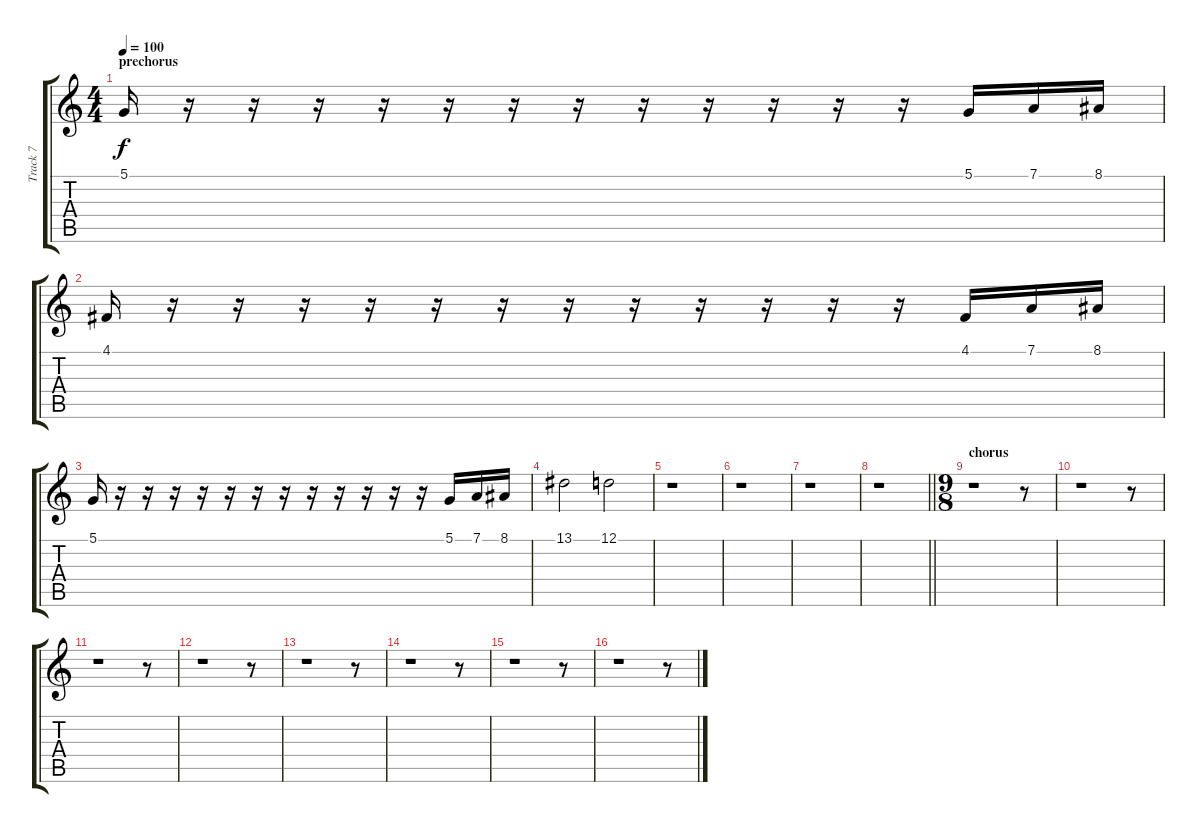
\track ("Track 7" "Track 7") {instrument tubularbells}
\staff {score tabs}
\tuning (D4 A3 F3 C3 G2 C2) {hide}
\ts (4 4)
\section ("" "prechorus")
\tempo 100
\clef g2
\ks c
5.1.16{dy f} r.16 r.16 r.16 r.16 r.16 r.16 r.16 r.16 r.16 r.16 r.16 r.16 5.1.16 7.1.16 8.1.16 |
4.1.16 r.16 r.16 r.16 r.16 r.16 r.16 r.16 r.16 r.16 r.16 r.16 r.16 4.1.16 7.1.16 8.1.16 |
5.1.16 r.16 r.16 r.16 r.16 r.16 r.16 r.16 r.16 r.16 r.16 r.16 r.16 5.1.16 7.1.16 8.1.16 |
13.1.2 12.1.2 |
r.1 |
r.1 |
r.1 |
\barLineRight lightlight
r.1 |
\ts (9 8)
\section ("" "chorus")
r.1 r.8 |
r.1 r.8 |
r.1 r.8 |
r.1 r.8 |
r.1 r.8 |
r.1 r.8 |
r.1 r.8 |
r.1 r.8
